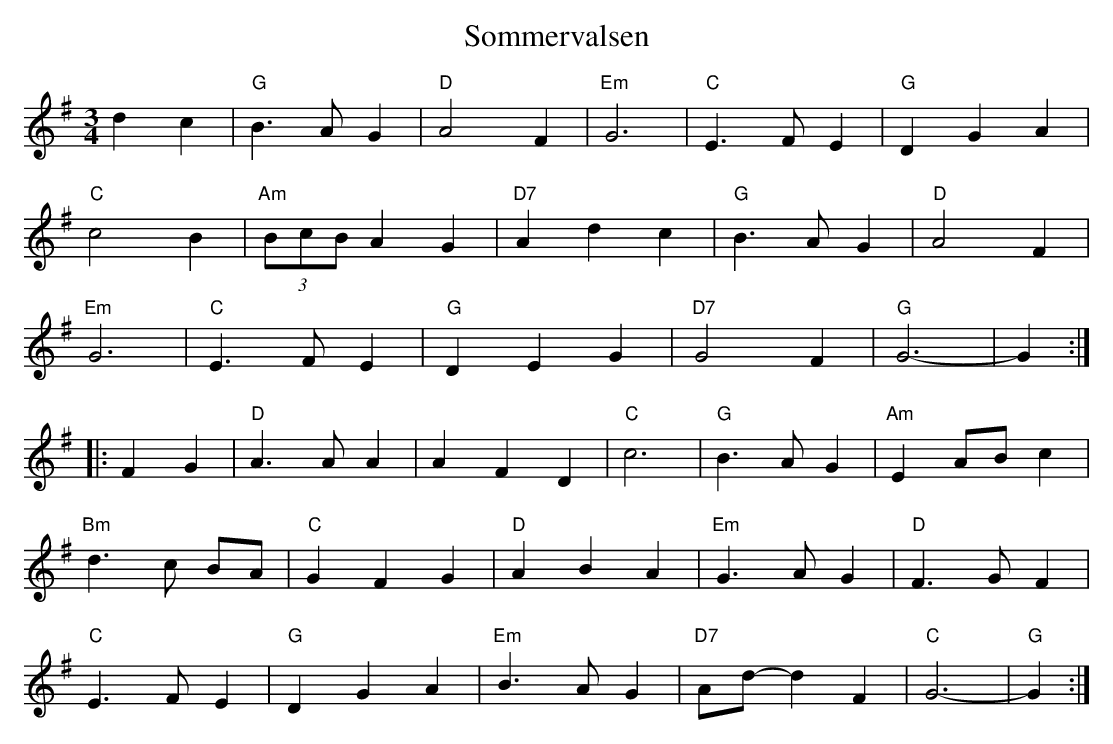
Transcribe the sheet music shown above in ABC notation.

X:1
T:Sommervalsen
M:3/4
L:1/4
K:G
dc|"G"B>AG|"D"A2F|"Em"G3|"C"E>FE|"G"DGA|
"C"c2B|"Am"(3B/c/B/ AG|"D7"Adc|"G"B>AG|"D"A2F|
"Em"G3|"C"E>FE|"G"DEG|"D7"G2F|"G"G3-|G:|
|:FG|"D"A>AA|AFD|"C"c3|"G"B>A G|"Am"EA/B/c|
"Bm"d>c B/A/|"C"GFG|"D"A BA|"Em"G>AG|"D"F>GF|
"C"E>FE|"G"DGA|"Em"B>AG|"D7"A/d/-dF|"C"G3-|"G"G:|
